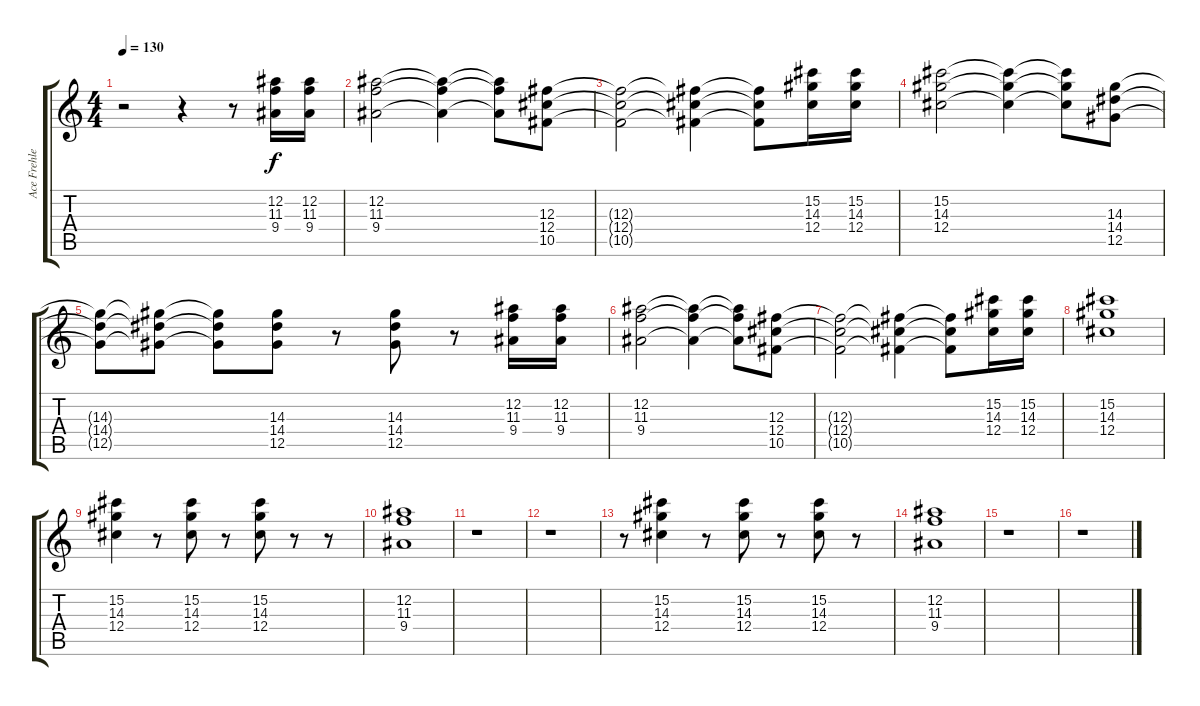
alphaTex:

\track ("Ace Frehley" "Ace Frehle") {instrument distortionguitar}
\staff {score tabs}
\tuning (Eb4 Bb3 Gb3 Db3 Ab2 Eb2) {hide}
\ts (4 4)
\tempo 130
\clef g2
\ks c
r.2{dy f instrument distortionguitar} r.4 r.8 (12.2 11.3 9.4).16 (12.2 11.3 9.4).16 |
(12.2 11.3 9.4).2 (12.2{t} 11.3{t} 9.4{t}).4 (12.2{t} 11.3{t} 9.4{t}).8 (12.3 12.4 10.5).8 |
(12.3{t} 12.4{t} 10.5{t}).2 (12.3{t} 12.4{t} 10.5{t}).4 (12.3{t} 12.4{t} 10.5{t}).8 (15.2 14.3 12.4).16 (15.2 14.3 12.4).16 |
(15.2 14.3 12.4).2 (15.2{t} 14.3{t} 12.4{t}).4 (15.2{t} 14.3{t} 12.4{t}).8 (14.3 14.4 12.5).8 |
(14.3{t} 14.4{t} 12.5{t}).8 (14.3{t} 14.4{t} 12.5{t}).8 (14.3{t} 14.4{t} 12.5{t}).8 (14.3 14.4 12.5).8 r.8 (14.3 14.4 12.5).8 r.8 (12.2 11.3 9.4).16 (12.2 11.3 9.4).16 |
(12.2 11.3 9.4).2 (12.2{t} 11.3{t} 9.4{t}).4 (12.2{t} 11.3{t} 9.4{t}).8 (12.3 12.4 10.5).8 |
(12.3{t} 12.4{t} 10.5{t}).2 (12.3{t} 12.4{t} 10.5{t}).4 (12.3{t} 12.4{t} 10.5{t}).8 (15.2 14.3 12.4).16 (15.2 14.3 12.4).16 |
(15.2 14.3 12.4).1 |
(15.2 14.3 12.4).4 r.8 (15.2 14.3 12.4).8 r.8 (15.2 14.3 12.4).8 r.8 r.8 |
(12.2 11.3 9.4).1 |
r.1 |
r.1 |
r.8 (15.2 14.3 12.4).4 r.8 (15.2 14.3 12.4).8 r.8 (15.2 14.3 12.4).8 r.8 |
(12.2 11.3 9.4).1 |
r.1 |
r.1
